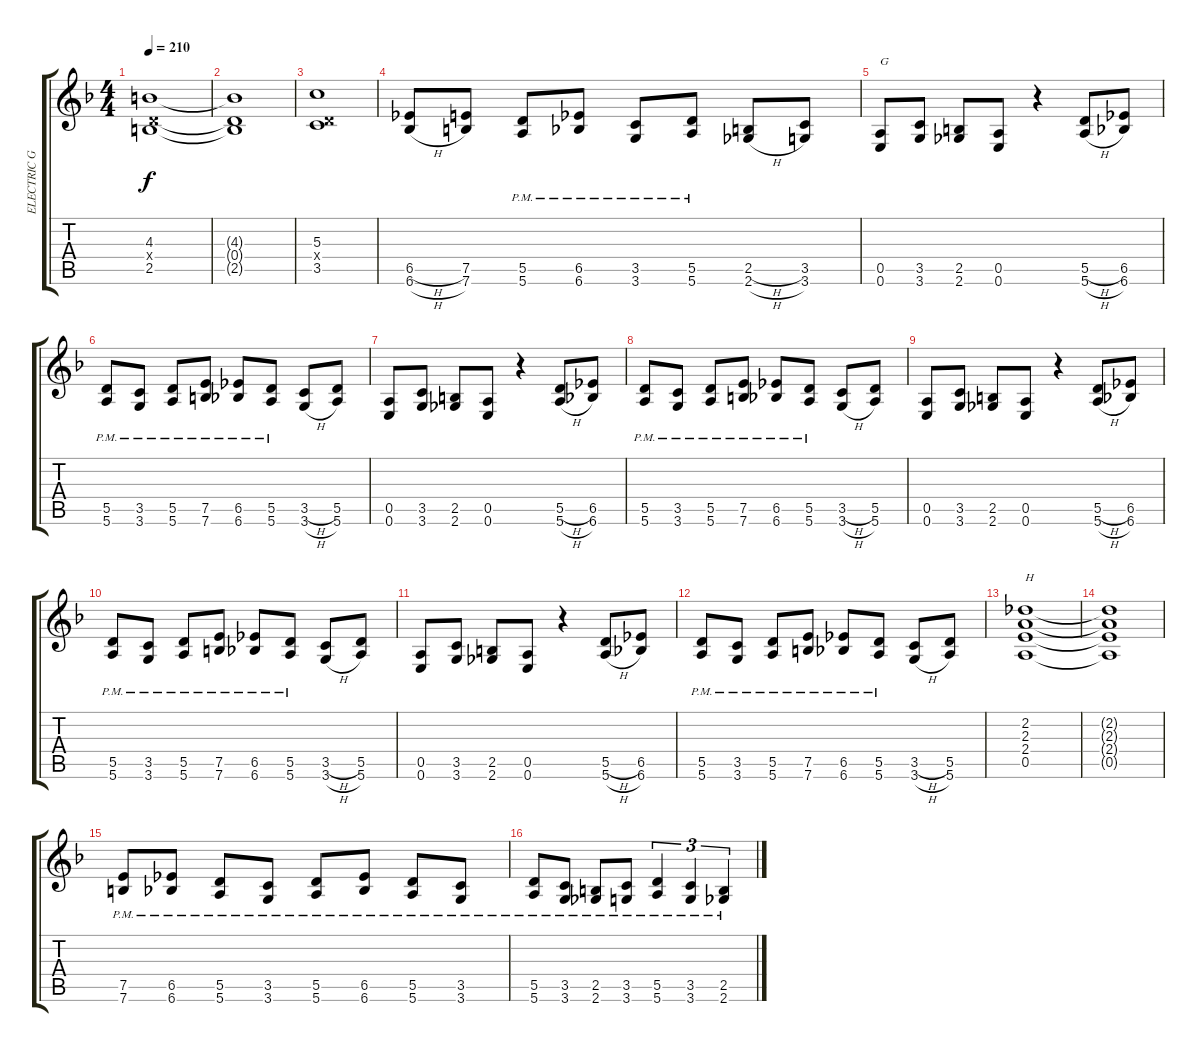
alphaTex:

\track ("ELECTRIC GUITAR 1" "ELECTRIC G") {instrument overdrivenguitar}
\staff {score tabs}
\tuning (E4 B3 G3 D3 A2 E2) {hide}
\ts (4 4)
\tempo 210
\clef g2
\ks f
(4.3 0.4{x} 2.5).1{dy f} |
(4.3{t} 0.4{t} 2.5{t}).1 |
(5.3 0.4{x} 3.5).1 |
(6.5{h} 6.6{h}).8 (7.5 7.6).8 (5.5{pm} 5.6{pm}).8 (6.5{pm} 6.6{pm}).8 (3.5{pm} 3.6{pm}).8 (5.5{pm} 5.6{pm}).8 (2.5{h} 2.6{h}).8 (3.5 3.6).8 |
(0.5 0.6).8{txt "G"} (3.5 3.6).8 (2.5 2.6).8 (0.5 0.6).8 r.4 (5.5{h} 5.6{h}).8 (6.5 6.6).8 |
(5.5{pm} 5.6{pm}).8 (3.5{pm} 3.6{pm}).8 (5.5{pm} 5.6{pm}).8 (7.5{pm} 7.6{pm}).8 (6.5{pm} 6.6{pm}).8 (5.5{pm} 5.6{pm}).8 (3.5{h} 3.6{h}).8 (5.5 5.6).8 |
(0.5 0.6).8 (3.5 3.6).8 (2.5 2.6).8 (0.5 0.6).8 r.4 (5.5{h} 5.6{h}).8 (6.5 6.6).8 |
(5.5{pm} 5.6{pm}).8 (3.5{pm} 3.6{pm}).8 (5.5{pm} 5.6{pm}).8 (7.5{pm} 7.6{pm}).8 (6.5{pm} 6.6{pm}).8 (5.5{pm} 5.6{pm}).8 (3.5{h} 3.6{h}).8 (5.5 5.6).8 |
(0.5 0.6).8 (3.5 3.6).8 (2.5 2.6).8 (0.5 0.6).8 r.4 (5.5{h} 5.6{h}).8 (6.5 6.6).8 |
(5.5{pm} 5.6{pm}).8 (3.5{pm} 3.6{pm}).8 (5.5{pm} 5.6{pm}).8 (7.5{pm} 7.6{pm}).8 (6.5{pm} 6.6{pm}).8 (5.5{pm} 5.6{pm}).8 (3.5{h} 3.6{h}).8 (5.5 5.6).8 |
(0.5 0.6).8 (3.5 3.6).8 (2.5 2.6).8 (0.5 0.6).8 r.4 (5.5{h} 5.6{h}).8 (6.5 6.6).8 |
(5.5{pm} 5.6{pm}).8 (3.5{pm} 3.6{pm}).8 (5.5{pm} 5.6{pm}).8 (7.5{pm} 7.6{pm}).8 (6.5{pm} 6.6{pm}).8 (5.5{pm} 5.6{pm}).8 (3.5{h} 3.6{h}).8 (5.5 5.6).8 |
(2.2 2.3 2.4 0.5).1{txt "H"} |
(2.2{t} 2.3{t} 2.4{t} 0.5{t}).1 |
(7.5{pm} 7.6{pm}).8 (6.5{pm} 6.6{pm}).8 (5.5{pm} 5.6{pm}).8 (3.5{pm} 3.6{pm}).8 (5.5{pm} 5.6{pm}).8 (6.5{pm} 6.6{pm}).8 (5.5{pm} 5.6{pm}).8 (3.5{pm} 3.6{pm}).8 |
(5.5{pm} 5.6{pm}).8 (3.5{pm} 3.6{pm}).8 (2.5{pm} 2.6{pm}).8 (3.5{pm} 3.6{pm}).8 (5.5{pm} 5.6{pm}).4{tu (3 2)} (3.5{pm} 3.6{pm}).4{tu (3 2)} (2.5{pm} 2.6{pm}).4{tu (3 2)}
